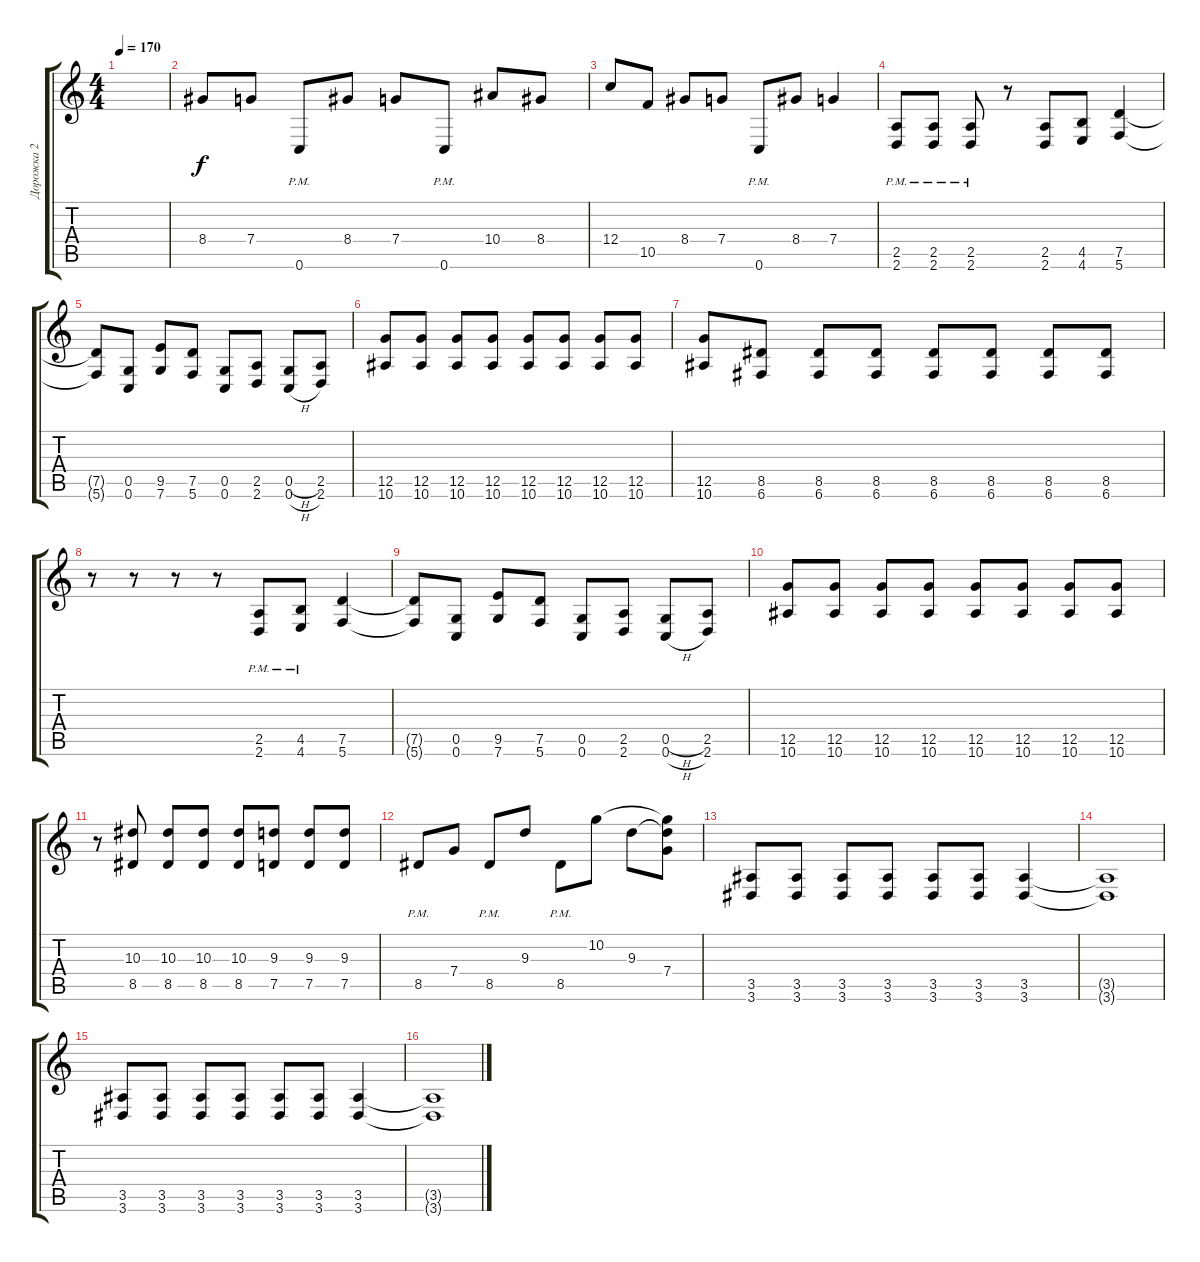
\track ("Дорожка 2" "Дорожка 2") {instrument distortionguitar}
\staff {score tabs}
\tuning (D4 A3 F3 C3 G2 C2) {hide}
\ts (4 4)
\tempo 170
\clef g2
\ks c
|
8.4.8 7.4.8 0.6{pm}.8 8.4.8 7.4.8 0.6{pm}.8 10.4.8 8.4.8 |
12.4.8 10.5.8 8.4.8 7.4.8 0.6{pm}.8 8.4.8 7.4.4 |
(2.5{pm} 2.6{pm}).8 (2.5{pm} 2.6{pm}).8 (2.5{pm} 2.6{pm}).8 r.8 (2.5 2.6).8 (4.5 4.6).8 (7.5 5.6).4 |
(7.5{t} 5.6{t}).8 (0.5 0.6).8 (9.5 7.6).8 (7.5 5.6).8 (0.5 0.6).8 (2.5 2.6).8 (0.5{h} 0.6{h}).8 (2.5 2.6).8 |
(12.5 10.6).8 (12.5 10.6).8 (12.5 10.6).8 (12.5 10.6).8 (12.5 10.6).8 (12.5 10.6).8 (12.5 10.6).8 (12.5 10.6).8 |
(12.5 10.6).8 (8.5 6.6).8 (8.5 6.6).8 (8.5 6.6).8 (8.5 6.6).8 (8.5 6.6).8 (8.5 6.6).8 (8.5 6.6).8 |
r.8 r.8 r.8 r.8 (2.5{pm} 2.6{pm}).8 (4.5{pm} 4.6{pm}).8 (7.5 5.6).4 |
(7.5{t} 5.6{t}).8 (0.5 0.6).8 (9.5 7.6).8 (7.5 5.6).8 (0.5 0.6).8 (2.5 2.6).8 (0.5{h} 0.6{h}).8 (2.5 2.6).8 |
(12.5 10.6).8 (12.5 10.6).8 (12.5 10.6).8 (12.5 10.6).8 (12.5 10.6).8 (12.5 10.6).8 (12.5 10.6).8 (12.5 10.6).8 |
r.8 (10.3 8.5).8 (10.3 8.5).8 (10.3 8.5).8 (10.3 8.5).8 (9.3 7.5).8 (9.3 7.5).8 (9.3 7.5).8 |
8.5{pm}.8 7.4.8 8.5{pm}.8 9.3.8 8.5{pm}.8 10.2.8 9.3.8 (10.2{t} 9.3{t} 7.4).8 |
(3.5 3.6).8 (3.5 3.6).8 (3.5 3.6).8 (3.5 3.6).8 (3.5 3.6).8 (3.5 3.6).8 (3.5 3.6).4 |
(3.5{t} 3.6{t}).1 |
(3.5 3.6).8 (3.5 3.6).8 (3.5 3.6).8 (3.5 3.6).8 (3.5 3.6).8 (3.5 3.6).8 (3.5 3.6).4 |
(3.5{t} 3.6{t}).1
